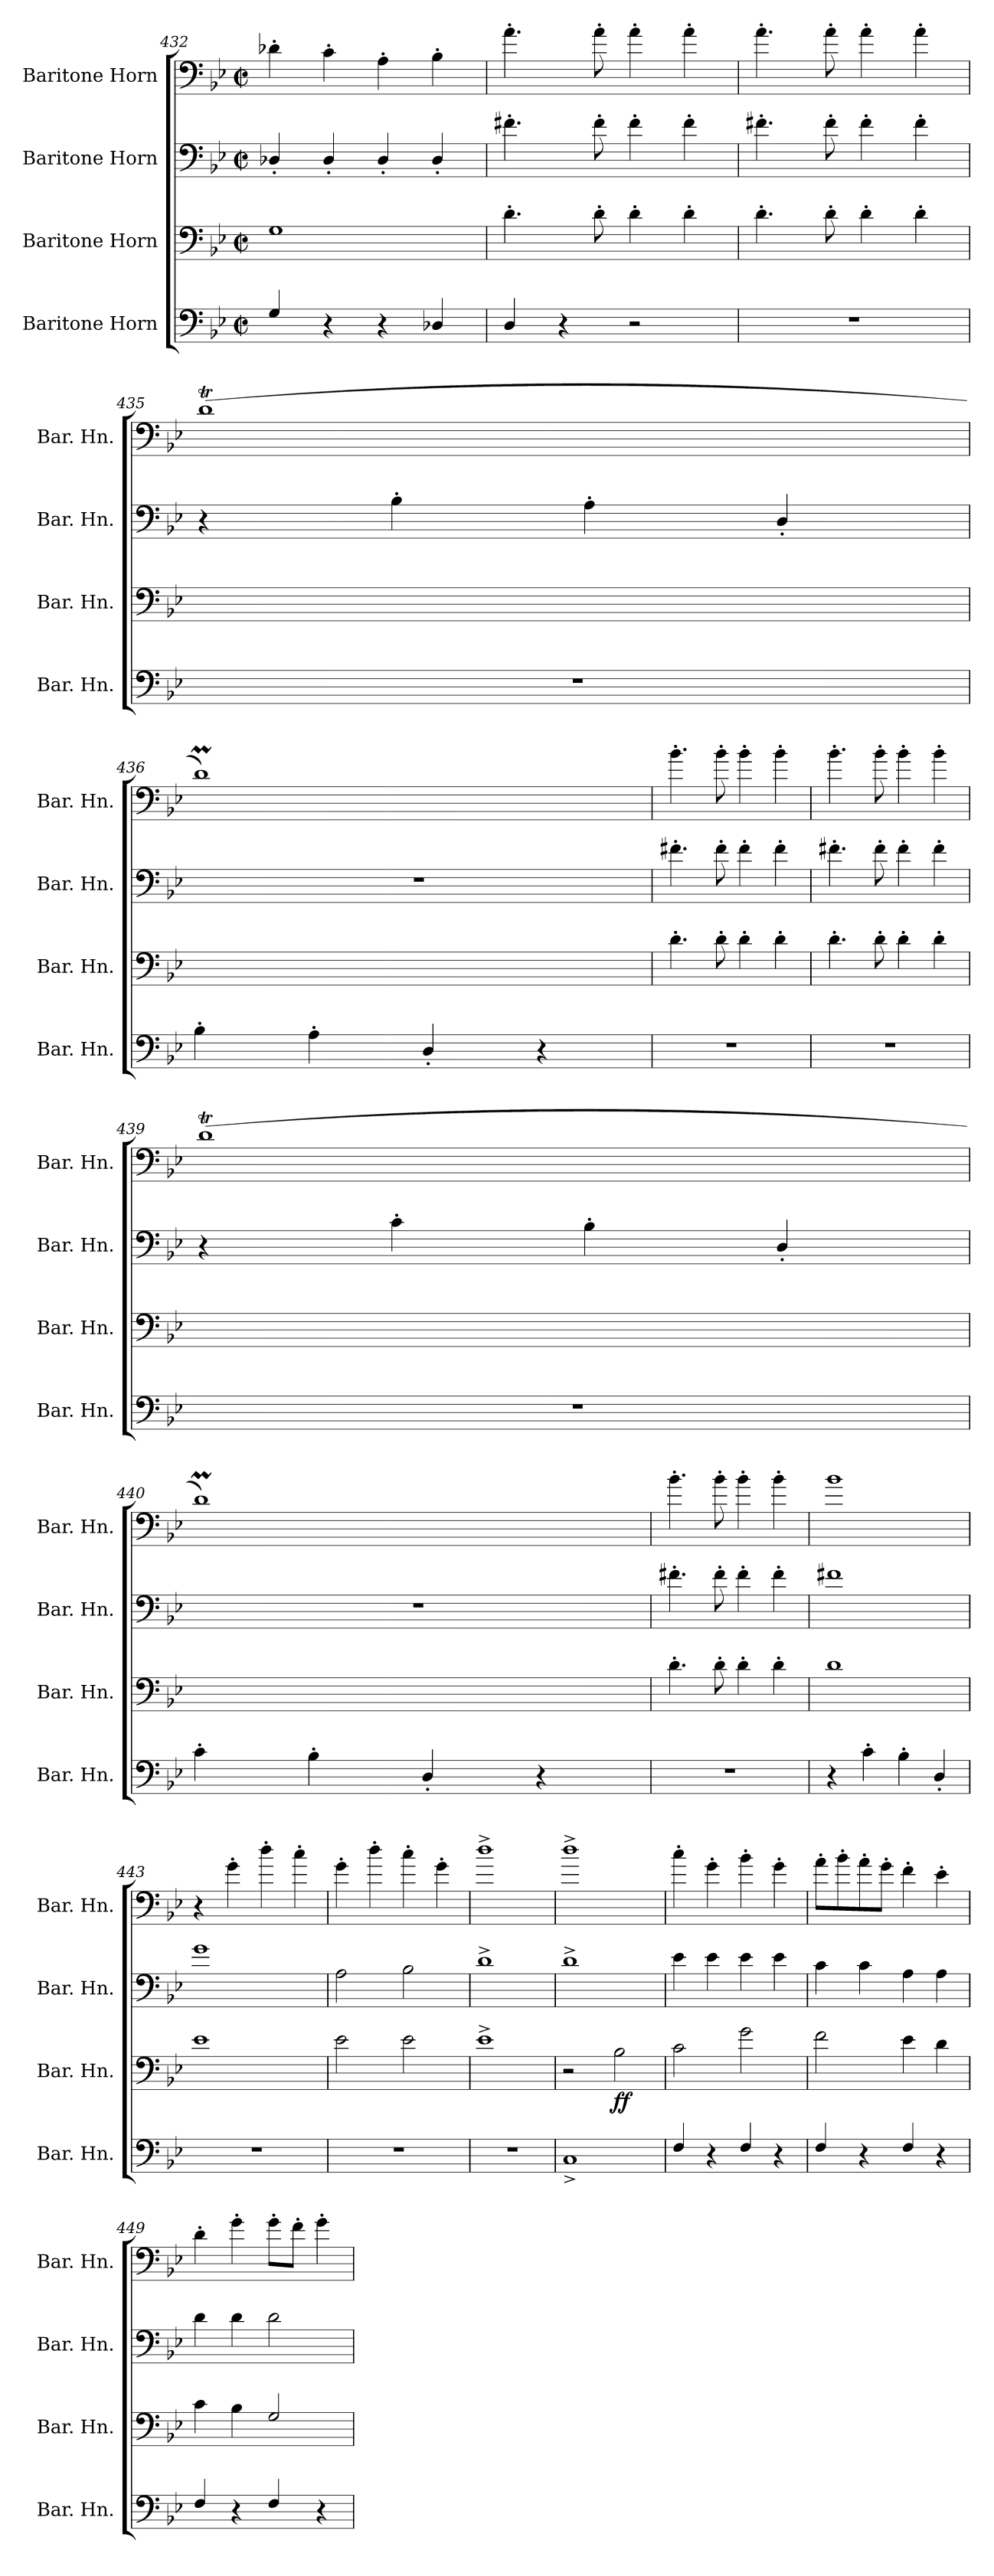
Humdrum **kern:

**kern	**kern	**dynam	**kern	**kern
*part4	*part3	*part3	*part2	*part1
*staff4	*staff3	*staff3	*staff2	*staff1
*I"Baritone Horn	*I"Baritone Horn	*	*I"Baritone Horn	*I"Baritone Horn
*I'Bar. Hn.	*I'Bar. Hn.	*	*I'Bar. Hn.	*I'Bar. Hn.
!!LO:PB:g=z
*clefF4	*clefF4	*	*clefF4	*clefF4
*ITrd4c7	*ITrd4c7	*	*ITrd4c7	*ITrd4c7
*k[b-e-a-]	*k[b-e-a-]	*	*k[b-e-a-]	*k[b-e-a-]
*E-:	*E-:	*	*E-:	*E-:
*M2/2	*M2/2	*	*M2/2	*M2/2
*met(c|)	*met(c|)	*	*met(c|)	*met(c|)
=432	=432	=432	=432	=432
4C/	1C	.	4GG-X'/	4G-X'\
4r	.	.	4GG-'/	4F'\
4r	.	.	4GG-'/	4D'\
4GG-X/	.	.	4GG-'/	4E-'\
=433	=433	=433	=433	=433
4GG/	4.G'\	.	4.Bn'\	4.d'\
4r	.	.	.	.
.	8G'\	.	8B'\	8d'\
2r	4G'\	.	4B'\	4d'\
.	4G'\	.	4B'\	4d'\
=434	=434	=434	=434	=434
1r	4.G'\	.	4.Bn'\	4.d'\
.	8G'\	.	8B'\	8d'\
.	4G'\	.	4B'\	4d'\
.	4G'\	.	4B'\	4d'\
=435	=435	=435	=435	=435
1r	32G\LLLyy	.	4r	(1Gt
.	32A-\yy	.	.	.
.	32G\yy	.	.	.
.	32A-\JJJyy	.	.	.
.	32G\LLLyy	.	.	.
.	32A-\yy	.	.	.
.	32G\yy	.	.	.
.	32A-\JJJyy	.	.	.
.	32G\LLLyy	.	4E-'\	.
.	32A-\yy	.	.	.
.	32G\yy	.	.	.
.	32A-\JJJyy	.	.	.
.	32G\LLLyy	.	.	.
.	32A-\yy	.	.	.
.	32G\yy	.	.	.
.	32A-\JJJyy	.	.	.
.	32G\LLLyy	.	4D'\	.
.	32A-\yy	.	.	.
.	32G\yy	.	.	.
.	32A-\JJJyy	.	.	.
.	32G\LLLyy	.	.	.
.	32A-\yy	.	.	.
.	32G\yy	.	.	.
.	32A-\JJJyy	.	.	.
.	32G\LLLyy	.	4GG'/	.
.	32A-\yy	.	.	.
.	32G\yy	.	.	.
.	32A-\JJJyy	.	.	.
.	32G\LLLyy	.	.	.
.	32A-\yy	.	.	.
.	32G\yy	.	.	.
.	32A-\JJJyy	.	.	.
!!LO:LB:g=z
=436	=436	=436	=436	=436
4E-'\	32G\LLLyy	.	1r	1Gm)
.	32A-\yy	.	.	.
.	32G\yy	.	.	.
.	32A-\JJJyy	.	.	.
.	32G\LLLyy	.	.	.
.	32A-\yy	.	.	.
.	32G\yy	.	.	.
.	32A-\JJJyy	.	.	.
4D'\	32G\LLLyy	.	.	.
.	32A-\yy	.	.	.
.	32G\yy	.	.	.
.	32A-\JJJyy	.	.	.
.	32G\LLLyy	.	.	.
.	32A-\yy	.	.	.
.	32G\yy	.	.	.
.	32A-\JJJyy	.	.	.
4GG'/	32G\LLLyy	.	.	.
.	32A-\yy	.	.	.
.	32G\yy	.	.	.
.	32A-\JJJyy	.	.	.
.	32G\LLLyy	.	.	.
.	32A-\yy	.	.	.
.	32G\yy	.	.	.
.	32A-\JJJyy	.	.	.
4r	32G\LLLyy	.	.	.
.	32A-\yy	.	.	.
.	32G\yy	.	.	.
.	32A-\JJJyy	.	.	.
.	32G\LLLyy	.	.	.
.	32A-\yy	.	.	.
.	32G\yy	.	.	.
.	32A-\JJJyy	.	.	.
!!LO:PB:g=z
=437	=437	=437	=437	=437
1r	4.G'\	.	4.Bn'\	4.e-'\
.	8G'\	.	8B'\	8e-'\
.	4G'\	.	4B'\	4e-'\
.	4G'\	.	4B'\	4e-'\
!!LO:PB:g=z
=438	=438	=438	=438	=438
1r	4.G'\	.	4.Bn'\	4.e-'\
.	8G'\	.	8B'\	8e-'\
.	4G'\	.	4B'\	4e-'\
.	4G'\	.	4B'\	4e-'\
!!LO:PB:g=z
=439	=439	=439	=439	=439
1r	32G\LLLyy	.	4r	(1Gt
.	32A-\yy	.	.	.
.	32G\yy	.	.	.
.	32A-\JJJyy	.	.	.
.	32G\LLLyy	.	.	.
.	32A-\yy	.	.	.
.	32G\yy	.	.	.
.	32A-\JJJyy	.	.	.
.	32G\LLLyy	.	4F'\	.
.	32A-\yy	.	.	.
.	32G\yy	.	.	.
.	32A-\JJJyy	.	.	.
.	32G\LLLyy	.	.	.
.	32A-\yy	.	.	.
.	32G\yy	.	.	.
.	32A-\JJJyy	.	.	.
.	32G\LLLyy	.	4E-'\	.
.	32A-\yy	.	.	.
.	32G\yy	.	.	.
.	32A-\JJJyy	.	.	.
.	32G\LLLyy	.	.	.
.	32A-\yy	.	.	.
.	32G\yy	.	.	.
.	32A-\JJJyy	.	.	.
.	32G\LLLyy	.	4GG'/	.
.	32A-\yy	.	.	.
.	32G\yy	.	.	.
.	32A-\JJJyy	.	.	.
.	32G\LLLyy	.	.	.
.	32A-\yy	.	.	.
.	32G\yy	.	.	.
.	32A-\JJJyy	.	.	.
=440	=440	=440	=440	=440
4F'\	32G\LLLyy	.	1r	1Gm)
.	32A-\yy	.	.	.
.	32G\yy	.	.	.
.	32A-\JJJyy	.	.	.
.	32G\LLLyy	.	.	.
.	32A-\yy	.	.	.
.	32G\yy	.	.	.
.	32A-\JJJyy	.	.	.
4E-'\	32G\LLLyy	.	.	.
.	32A-\yy	.	.	.
.	32G\yy	.	.	.
.	32A-\JJJyy	.	.	.
.	32G\LLLyy	.	.	.
.	32A-\yy	.	.	.
.	32G\yy	.	.	.
.	32A-\JJJyy	.	.	.
4GG'/	32G\LLLyy	.	.	.
.	32A-\yy	.	.	.
.	32G\yy	.	.	.
.	32A-\JJJyy	.	.	.
.	32G\LLLyy	.	.	.
.	32A-\yy	.	.	.
.	32G\yy	.	.	.
.	32A-\JJJyy	.	.	.
4r	32G\LLLyy	.	.	.
.	32A-\yy	.	.	.
.	32G\yy	.	.	.
.	32A-\JJJyy	.	.	.
.	32G\LLLyy	.	.	.
.	32A-\yy	.	.	.
.	32G\yy	.	.	.
.	32A-\JJJyy	.	.	.
!!LO:PB:g=z
=441	=441	=441	=441	=441
1r	4.G'\	.	4.Bn'\	4.e-'\
.	8G'\	.	8B'\	8e-'\
.	4G'\	.	4B'\	4e-'\
.	4G'\	.	4B'\	4e-'\
!!LO:PB:g=z
=442	=442	=442	=442	=442
4r	1G	.	1Bn	1e-
4F'\	.	.	.	.
4E-'\	.	.	.	.
4GG'/	.	.	.	.
=443	=443	=443	=443	=443
1r	1A-	.	1c	4r
.	.	.	.	4c'\
.	.	.	.	4g'\
.	.	.	.	4f'\
!!LO:PB:g=z
=444	=444	=444	=444	=444
1r	2A-\	.	2D\	4c'\
.	.	.	.	4g'\
.	2A-\	.	2E-\	4f'\
.	.	.	.	4c'\
=445	=445	=445	=445	=445
1r	1A-^	.	1G^	1g^
=446	=446	=446	=446	=446
1FF^	2r	.	1G^	1g^
!	!	!LO:DY:b	!	!
.	2E-\	ff	.	.
=447	=447	=447	=447	=447
4BB-/	2F\	.	4A-\	4f'\
4r	.	.	4A-\	4c'\
4BB-/	2c\	.	4A-\	4e-'\
4r	.	.	4A-\	4c'\
=448	=448	=448	=448	=448
4BB-/	2B-\	.	4F\	8d'\L
.	.	.	.	8e-'\
4r	.	.	4F\	8d'\
.	.	.	.	8c'\J
4BB-/	4A-\	.	4D\	4B-'\
4r	4G\	.	4D\	4A-'\
=449	=449	=449	=449	=449
4BB-/	4F\	.	4G\	4G'\
4r	4E-\	.	4G\	4c'\
4BB-/	2C/	.	2G\	8c'\L
.	.	.	.	8B-'\J
4r	.	.	.	4c'\
=	=	=	=	=
*-	*-	*-	*-	*-
